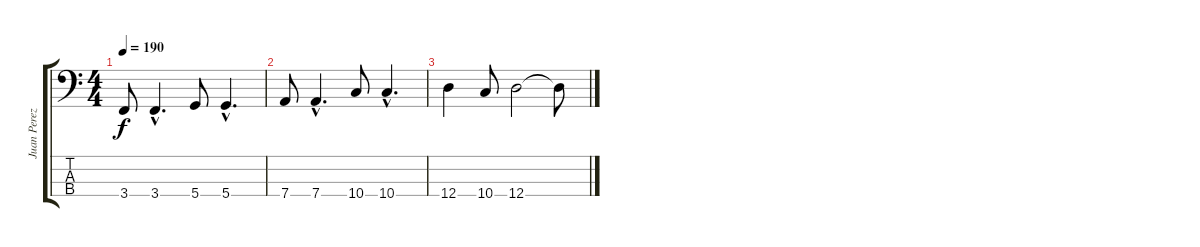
\track ("Juan Perez" "Juan Perez") {instrument electricbassfinger}
\staff {score tabs}
\tuning (G2 D2 A1 D1) {hide}
\ts (4 4)
\tempo 190
\clef f4
\ks c
3.4.8{dy f} 3.4{hac}.4{d} 5.4.8 5.4{hac}.4{d} |
7.4.8 7.4{hac}.4{d} 10.4.8 10.4{hac}.4{d} |
12.4.4 10.4.8 12.4.2 12.4{t}.8
